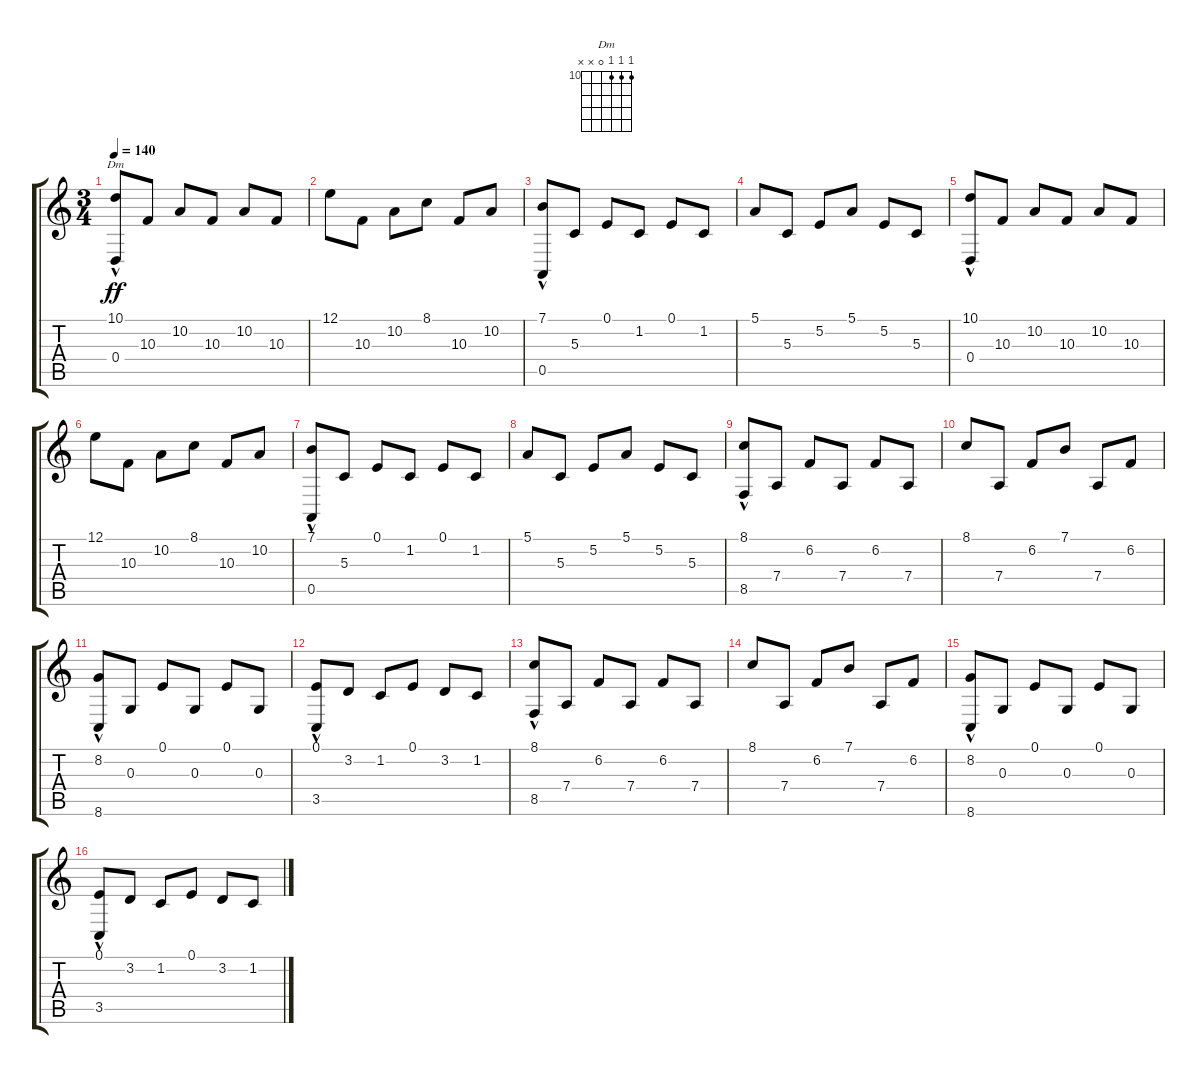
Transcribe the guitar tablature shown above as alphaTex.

\track "" {instrument harmonica}
\staff {score tabs}
\tuning (E4 B3 G3 D3 A2 E2) {hide}
\chord ("Dm" 10 10 10 0 x x) {firstfret 10}
\ts (3 4)
\tempo 140
\clef g2
\ks c
(10.1 0.4{hac}).8{ch "Dm" dy ff} 10.3.8 10.2.8 10.3.8 10.2.8 10.3.8 |
12.1.8 10.3.8 10.2.8 8.1.8 10.3.8 10.2.8 |
(7.1 0.5{hac}).8 5.3.8 0.1.8 1.2.8 0.1.8 1.2.8 |
5.1.8 5.3.8 5.2.8 5.1.8 5.2.8 5.3.8 |
(10.1 0.4{hac}).8 10.3.8 10.2.8 10.3.8 10.2.8 10.3.8 |
12.1.8 10.3.8 10.2.8 8.1.8 10.3.8 10.2.8 |
(7.1 0.5{hac}).8 5.3.8 0.1.8 1.2.8 0.1.8 1.2.8 |
5.1.8 5.3.8 5.2.8 5.1.8 5.2.8 5.3.8 |
(8.1 8.5{hac}).8 7.4.8 6.2.8 7.4.8 6.2.8 7.4.8 |
8.1.8 7.4.8 6.2.8 7.1.8 7.4.8 6.2.8 |
(8.2 8.6{hac}).8 0.3.8 0.1.8 0.3.8 0.1.8 0.3.8 |
(0.1 3.5{hac}).8 3.2.8 1.2.8 0.1.8 3.2.8 1.2.8 |
(8.1 8.5{hac}).8 7.4.8 6.2.8 7.4.8 6.2.8 7.4.8 |
8.1.8 7.4.8 6.2.8 7.1.8 7.4.8 6.2.8 |
(8.2 8.6{hac}).8 0.3.8 0.1.8 0.3.8 0.1.8 0.3.8 |
(0.1 3.5{hac}).8 3.2.8 1.2.8 0.1.8 3.2.8 1.2.8
